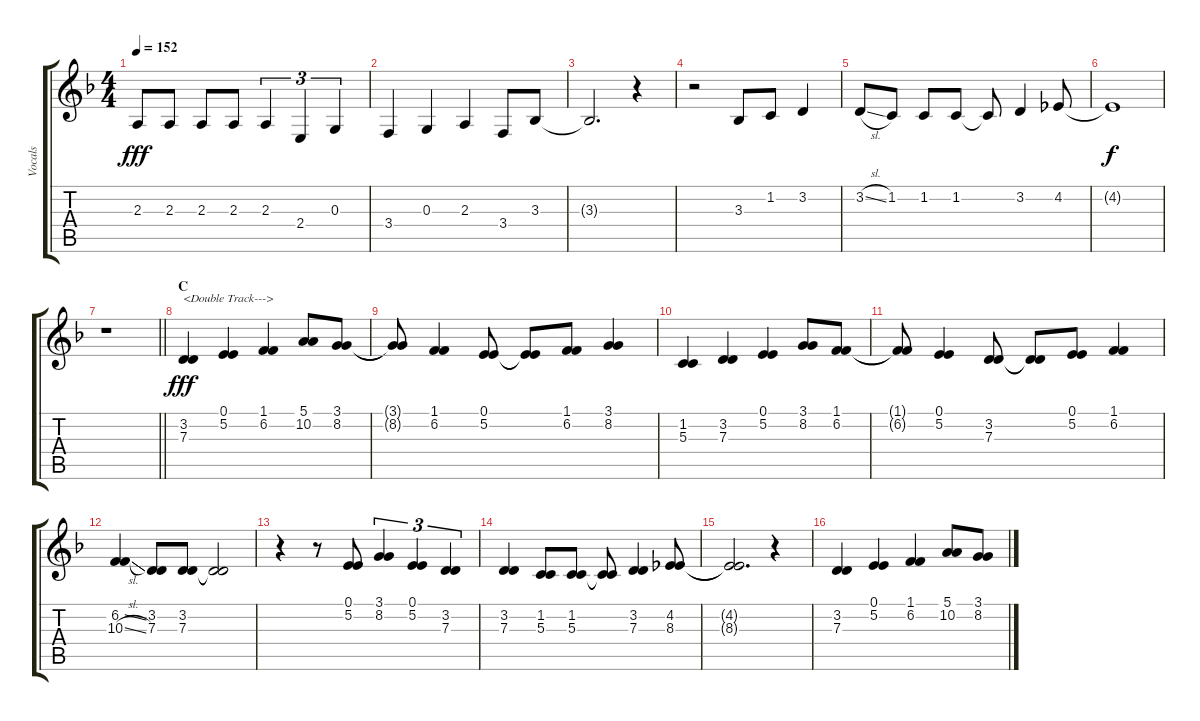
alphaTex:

\track ("Vocals" "Vocals") {instrument voiceoohs}
\staff {score tabs}
\tuning (E4 B3 G3 D3 A2 E2) {hide}
\ts (4 4)
\tempo 152
\clef g2
\ks f
2.3.8{dy fff} 2.3.8 2.3.8 2.3.8 2.3.4{tu (3 2)} 2.4.4{tu (3 2)} 0.3.4{tu (3 2)} |
3.4.4 0.3.4 2.3.4 3.4.8 3.3.8 |
3.3{t}.2{d} r.4 |
r.2 3.3.8 1.2.8 3.2.4 |
3.2{sl}.8 1.2.8 1.2.8 1.2.8 1.2{t}.8 3.2.4 4.2.8 |
4.2{t}.1{dy f} |
\barLineRight lightlight
r.1 |
\section ("" "C")
(3.2 7.3).4{txt "<Double Track--->" dy fff} (0.1 5.2).4 (1.1 6.2).4 (5.1 10.2).8 (3.1 8.2).8 |
(3.1{t} 8.2{t}).8 (1.1 6.2).4 (0.1 5.2).8 (0.1{t} 5.2{t}).8 (1.1 6.2).8 (3.1 8.2).4 |
(1.2 5.3).4 (3.2 7.3).4 (0.1 5.2).4 (3.1 8.2).8 (1.1 6.2).8 |
(1.1{t} 6.2{t}).8 (0.1 5.2).4 (3.2 7.3).8 (3.2{t} 7.3{t}).8 (0.1 5.2).8 (1.1 6.2).4 |
(6.2{sl} 10.3{sl}).4 (3.2 7.3).8 (3.2 7.3).8 (3.2{t} 7.3{t}).2 |
r.4 r.8 (0.1 5.2).8 (3.1 8.2).4{tu (3 2)} (0.1 5.2).4{tu (3 2)} (3.2 7.3).4{tu (3 2)} |
(3.2 7.3).4 (1.2 5.3).8 (1.2 5.3).8 (1.2{t} 5.3{t}).8 (3.2 7.3).4 (4.2 8.3).8 |
(4.2{t} 8.3{t}).2{d} r.4 |
(3.2 7.3).4 (0.1 5.2).4 (1.1 6.2).4 (5.1 10.2).8 (3.1 8.2).8
